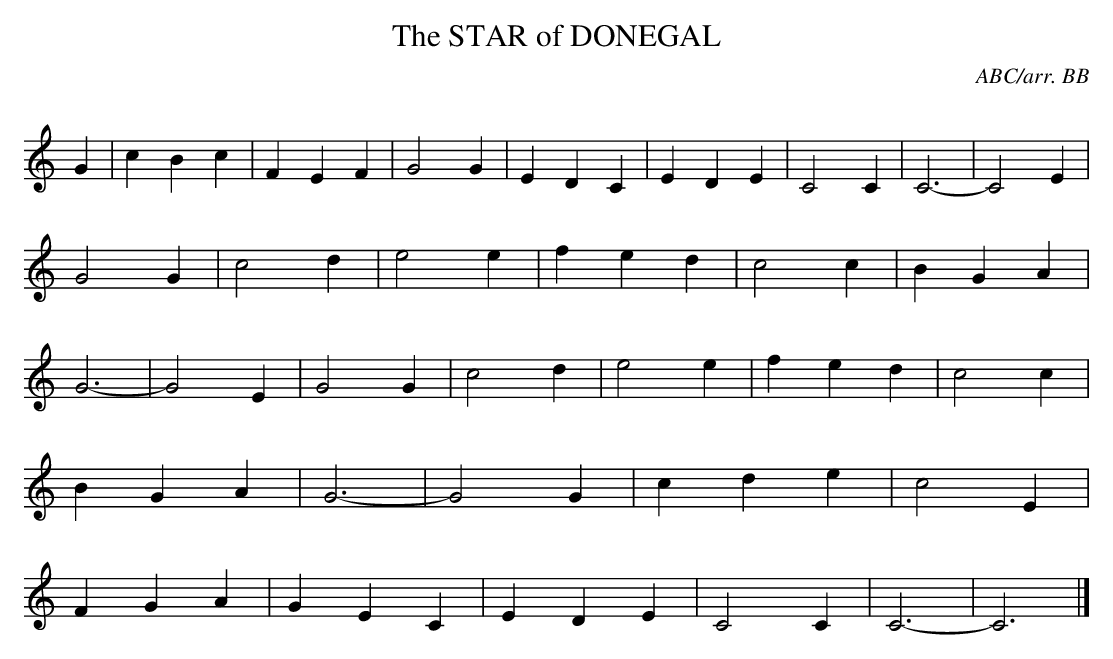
X:1
T:STAR of DONEGAL, The\
C:ABC/arr. BB\
Q:140\
L:1/4\
M:3/4\
K:C\
G|cBc|FEF|G2G|EDC|EDE|C2C|C3-|C2E|\
G2G|c2d|e2e|fed|c2c|BGA|G3-|G2E|\
G2G|c2d|e2e|fed|c2c|BGA|G3-|G2G|\
cde|c2E|FGA|GEC|EDE|C2C|C3-|C3|]\
\
\
